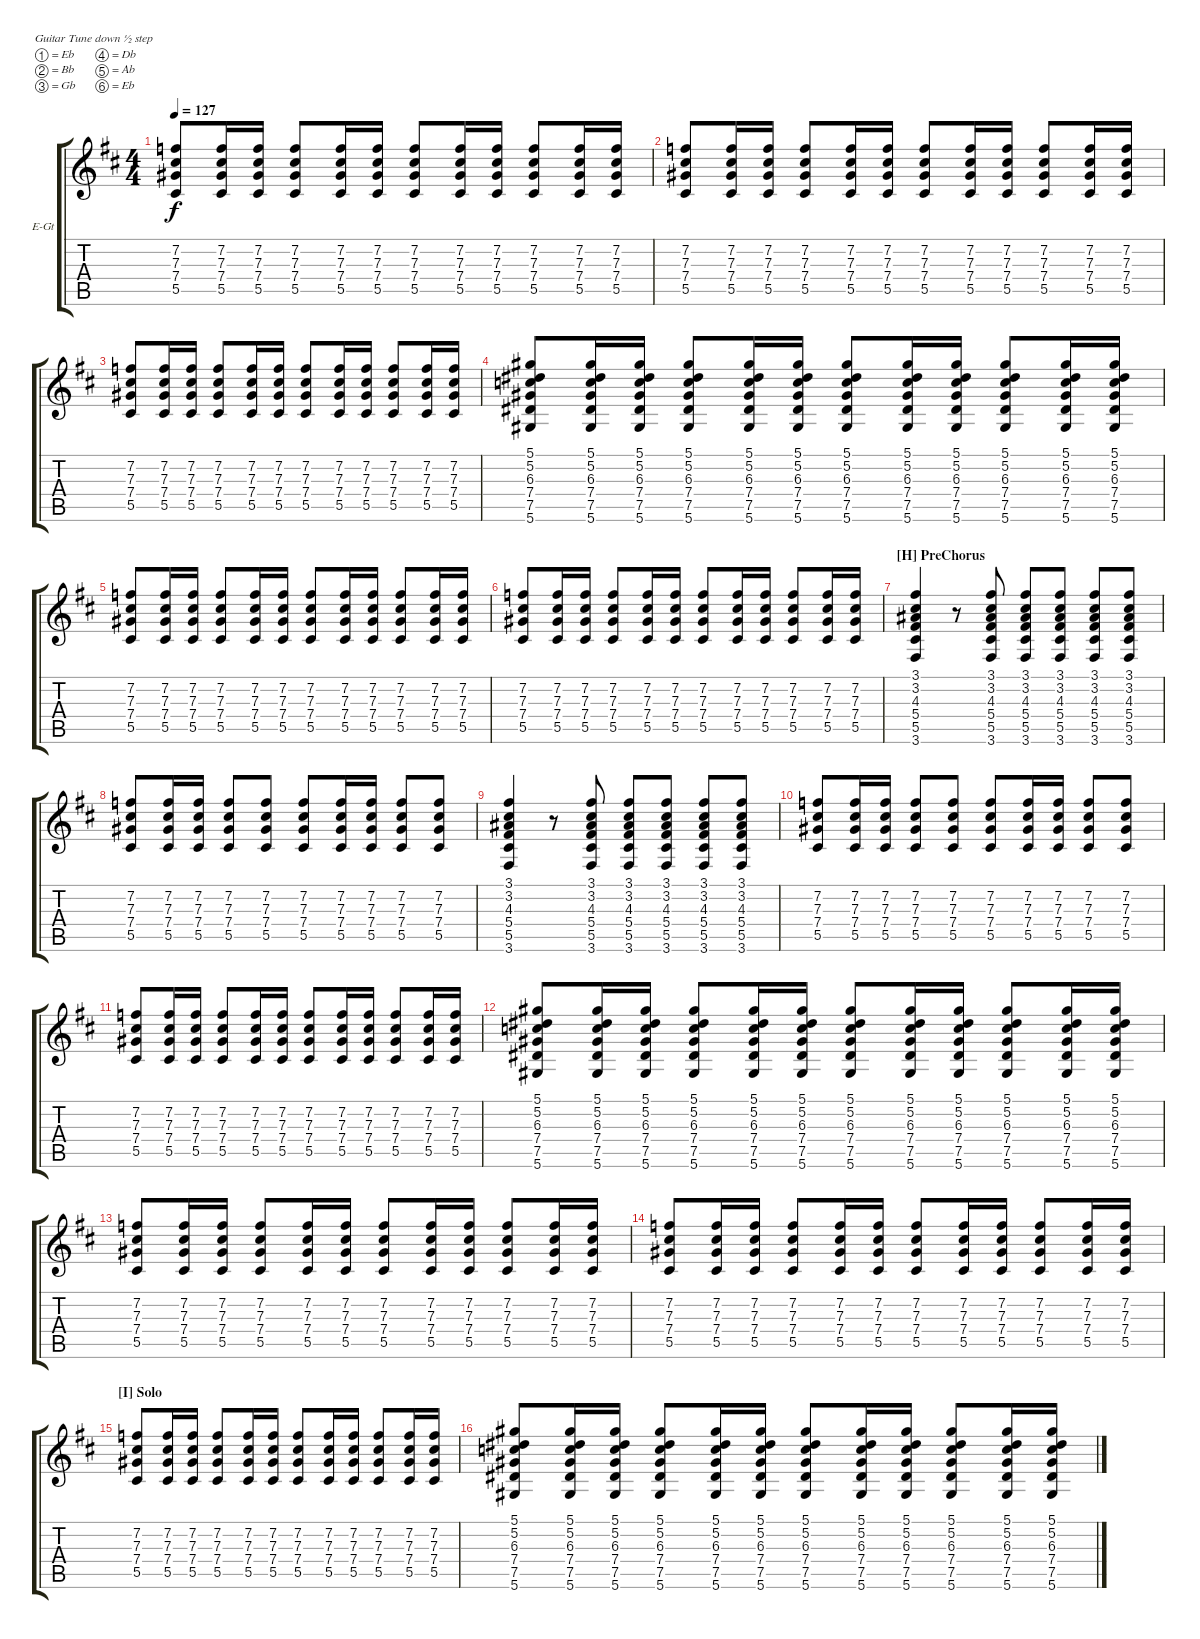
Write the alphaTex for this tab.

\bracketExtendMode groupsimilarinstruments
\firstSystemTrackNameOrientation horizontal
\otherSystemsTrackNameOrientation horizontal
\track ("Guitar 2" "E-Gt") {instrument electricguitarjazz}
\staff {score tabs}
\tuning (Eb4 Bb3 Gb3 Db3 Ab2 Eb2)
\ts (4 4)
\tempo 127
\clef g2
\scale
1.06305
\ks d
(7.2 7.3 7.4 5.5).8{dy f} (7.2 7.3 7.4 5.5).16 (7.2 7.3 7.4 5.5).16 (7.2 7.3 7.4 5.5).8 (7.2 7.3 7.4 5.5).16 (7.2 7.3 7.4 5.5).16 (7.2 7.3 7.4 5.5).8 (7.2 7.3 7.4 5.5).16 (7.2 7.3 7.4 5.5).16 (7.2 7.3 7.4 5.5).8 (7.2 7.3 7.4 5.5).16 (7.2 7.3 7.4 5.5).16 |
\scale
0.936948 (7.2 7.3 7.4 5.5).8 (7.2 7.3 7.4 5.5).16 (7.2 7.3 7.4 5.5).16 (7.2 7.3 7.4 5.5).8 (7.2 7.3 7.4 5.5).16 (7.2 7.3 7.4 5.5).16 (7.2 7.3 7.4 5.5).8 (7.2 7.3 7.4 5.5).16 (7.2 7.3 7.4 5.5).16 (7.2 7.3 7.4 5.5).8 (7.2 7.3 7.4 5.5).16 (7.2 7.3 7.4 5.5).16 |
\scale
1.06305 (7.2 7.3 7.4 5.5).8 (7.2 7.3 7.4 5.5).16 (7.2 7.3 7.4 5.5).16 (7.2 7.3 7.4 5.5).8 (7.2 7.3 7.4 5.5).16 (7.2 7.3 7.4 5.5).16 (7.2 7.3 7.4 5.5).8 (7.2 7.3 7.4 5.5).16 (7.2 7.3 7.4 5.5).16 (7.2 7.3 7.4 5.5).8 (7.2 7.3 7.4 5.5).16 (7.2 7.3 7.4 5.5).16 |
\scale
0.936948 (5.6 7.5 7.4 6.3 5.2 5.1).8 (5.6 7.5 7.4 6.3 5.2 5.1).16 (5.6 7.5 7.4 6.3 5.2 5.1).16 (5.6 7.5 7.4 6.3 5.2 5.1).8 (5.6 7.5 7.4 6.3 5.2 5.1).16 (5.6 7.5 7.4 6.3 5.2 5.1).16 (5.6 7.5 7.4 6.3 5.2 5.1).8 (5.6 7.5 7.4 6.3 5.2 5.1).16 (5.6 7.5 7.4 6.3 5.2 5.1).16 (5.6 7.5 7.4 6.3 5.2 5.1).8 (5.6 7.5 7.4 6.3 5.2 5.1).16 (5.6 7.5 7.4 6.3 5.2 5.1).16 |
\scale
1.06305 (7.2 7.3 7.4 5.5).8 (7.2 7.3 7.4 5.5).16 (7.2 7.3 7.4 5.5).16 (7.2 7.3 7.4 5.5).8 (7.2 7.3 7.4 5.5).16 (7.2 7.3 7.4 5.5).16 (7.2 7.3 7.4 5.5).8 (7.2 7.3 7.4 5.5).16 (7.2 7.3 7.4 5.5).16 (7.2 7.3 7.4 5.5).8 (7.2 7.3 7.4 5.5).16 (7.2 7.3 7.4 5.5).16 |
\scale
0.936948 (7.2 7.3 7.4 5.5).8 (7.2 7.3 7.4 5.5).16 (7.2 7.3 7.4 5.5).16 (7.2 7.3 7.4 5.5).8 (7.2 7.3 7.4 5.5).16 (7.2 7.3 7.4 5.5).16 (7.2 7.3 7.4 5.5).8 (7.2 7.3 7.4 5.5).16 (7.2 7.3 7.4 5.5).16 (7.2 7.3 7.4 5.5).8 (7.2 7.3 7.4 5.5).16 (7.2 7.3 7.4 5.5).16 |
\section ("H" "PreChorus")
\scale
1.06305 (3.6 5.5 5.4 4.3 3.2 3.1).4 r.8 (3.6 5.5 5.4 4.3 3.2 3.1).8 (3.6 5.5 5.4 4.3 3.2 3.1).8 (3.6 5.5 5.4 4.3 3.2 3.1).8 (3.6 5.5 5.4 4.3 3.2 3.1).8 (3.6 5.5 5.4 4.3 3.2 3.1).8 |
\scale
0.936948 (7.2 7.3 7.4 5.5).8 (7.2 7.3 7.4 5.5).16 (7.2 7.3 7.4 5.5).16 (7.2 7.3 7.4 5.5).8 (7.2 7.3 7.4 5.5).8 (7.2 7.3 7.4 5.5).8 (7.2 7.3 7.4 5.5).16 (7.2 7.3 7.4 5.5).16 (7.2 7.3 7.4 5.5).8 (7.2 7.3 7.4 5.5).8 |
\scale
1.06305 (3.6 5.5 5.4 4.3 3.2 3.1).4 r.8 (3.6 5.5 5.4 4.3 3.2 3.1).8 (3.6 5.5 5.4 4.3 3.2 3.1).8 (3.6 5.5 5.4 4.3 3.2 3.1).8 (3.6 5.5 5.4 4.3 3.2 3.1).8 (3.6 5.5 5.4 4.3 3.2 3.1).8 |
\scale
0.936948 (7.2 7.3 7.4 5.5).8 (7.2 7.3 7.4 5.5).16 (7.2 7.3 7.4 5.5).16 (7.2 7.3 7.4 5.5).8 (7.2 7.3 7.4 5.5).8 (7.2 7.3 7.4 5.5).8 (7.2 7.3 7.4 5.5).16 (7.2 7.3 7.4 5.5).16 (7.2 7.3 7.4 5.5).8 (7.2 7.3 7.4 5.5).8 |
\scale
1.06305 (7.2 7.3 7.4 5.5).8 (7.2 7.3 7.4 5.5).16 (7.2 7.3 7.4 5.5).16 (7.2 7.3 7.4 5.5).8 (7.2 7.3 7.4 5.5).16 (7.2 7.3 7.4 5.5).16 (7.2 7.3 7.4 5.5).8 (7.2 7.3 7.4 5.5).16 (7.2 7.3 7.4 5.5).16 (7.2 7.3 7.4 5.5).8 (7.2 7.3 7.4 5.5).16 (7.2 7.3 7.4 5.5).16 |
\scale
0.936948 (5.6 7.5 7.4 6.3 5.2 5.1).8 (5.6 7.5 7.4 6.3 5.2 5.1).16 (5.6 7.5 7.4 6.3 5.2 5.1).16 (5.6 7.5 7.4 6.3 5.2 5.1).8 (5.6 7.5 7.4 6.3 5.2 5.1).16 (5.6 7.5 7.4 6.3 5.2 5.1).16 (5.6 7.5 7.4 6.3 5.2 5.1).8 (5.6 7.5 7.4 6.3 5.2 5.1).16 (5.6 7.5 7.4 6.3 5.2 5.1).16 (5.6 7.5 7.4 6.3 5.2 5.1).8 (5.6 7.5 7.4 6.3 5.2 5.1).16 (5.6 7.5 7.4 6.3 5.2 5.1).16 |
\scale
1.06305 (7.2 7.3 7.4 5.5).8 (7.2 7.3 7.4 5.5).16 (7.2 7.3 7.4 5.5).16 (7.2 7.3 7.4 5.5).8 (7.2 7.3 7.4 5.5).16 (7.2 7.3 7.4 5.5).16 (7.2 7.3 7.4 5.5).8 (7.2 7.3 7.4 5.5).16 (7.2 7.3 7.4 5.5).16 (7.2 7.3 7.4 5.5).8 (7.2 7.3 7.4 5.5).16 (7.2 7.3 7.4 5.5).16 |
\scale
0.936948 (7.2 7.3 7.4 5.5).8 (7.2 7.3 7.4 5.5).16 (7.2 7.3 7.4 5.5).16 (7.2 7.3 7.4 5.5).8 (7.2 7.3 7.4 5.5).16 (7.2 7.3 7.4 5.5).16 (7.2 7.3 7.4 5.5).8 (7.2 7.3 7.4 5.5).16 (7.2 7.3 7.4 5.5).16 (7.2 7.3 7.4 5.5).8 (7.2 7.3 7.4 5.5).16 (7.2 7.3 7.4 5.5).16 |
\section ("I" "Solo")
\scale
1.06305 (7.2 7.3 7.4 5.5).8 (7.2 7.3 7.4 5.5).16 (7.2 7.3 7.4 5.5).16 (7.2 7.3 7.4 5.5).8 (7.2 7.3 7.4 5.5).16 (7.2 7.3 7.4 5.5).16 (7.2 7.3 7.4 5.5).8 (7.2 7.3 7.4 5.5).16 (7.2 7.3 7.4 5.5).16 (7.2 7.3 7.4 5.5).8 (7.2 7.3 7.4 5.5).16 (7.2 7.3 7.4 5.5).16 |
\scale
0.936948 (5.6 7.5 7.4 6.3 5.2 5.1).8 (5.6 7.5 7.4 6.3 5.2 5.1).16 (5.6 7.5 7.4 6.3 5.2 5.1).16 (5.6 7.5 7.4 6.3 5.2 5.1).8 (5.6 7.5 7.4 6.3 5.2 5.1).16 (5.6 7.5 7.4 6.3 5.2 5.1).16 (5.6 7.5 7.4 6.3 5.2 5.1).8 (5.6 7.5 7.4 6.3 5.2 5.1).16 (5.6 7.5 7.4 6.3 5.2 5.1).16 (5.6 7.5 7.4 6.3 5.2 5.1).8 (5.6 7.5 7.4 6.3 5.2 5.1).16 (5.6 7.5 7.4 6.3 5.2 5.1).16
